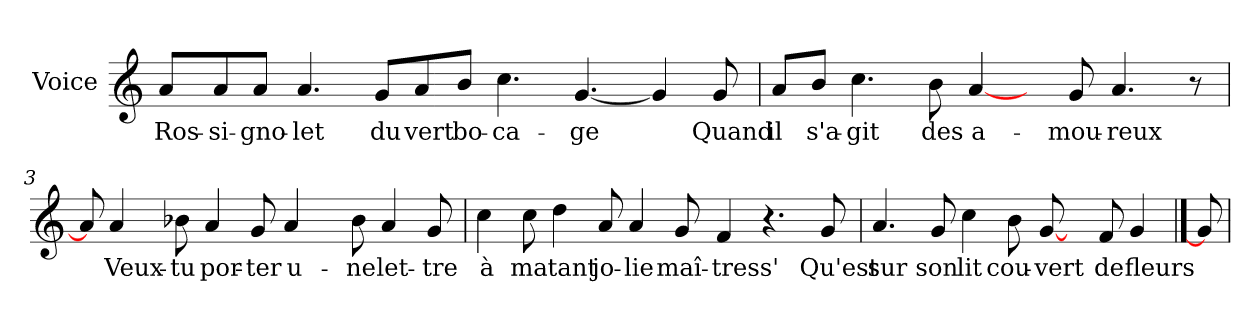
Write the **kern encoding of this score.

**kern	**text
*part1	*part1
*staff1	*staff1
*I"Voice	*
*I'V	*
*clefG2	*
*k[]	*
*C:	*
=1	=1
8a/L	Ros-
8a/	-si-
8a/J	-gno-
4.a/	-let
8g/L	du
8a/	vert
8b/J	bo-
4.cc\	-ca-
[4.g/	-ge
4g/]	.
8g/	Quand
=2	=2
8a/L	il
8b/J	s'a-
4.cc\	-git
8b\	des
[4a/	a-
8ryy	.
8g/	-mou-
4.a/	-reux
8r	.
=3	=3
*^	*
8a/]	1ryy	.
4a/	.	Veux-
8b-X\	.	-tu
4a/	.	por-
8g/	.	-ter
4a/	.	u-
.	32ryy	.
*MM113	*	*
.	2ryy	.
8b-\	.	-ne
4a/	.	let-
8g/	.	-tre
.	16.ryy	.
*v	*v	*
!!LO:LB:g=z
=4	=4
4cc\	à
8cc\	ma
*MM83	*
4dd\	tant
8a/	jo-
4a/	-lie
8g/	maî-
4f/	-tress'
4.r	.
8g/	Qu'est
=5	=5
4.a/	sur
8g/	son
4cc\	lit
8b\	cou-
[8g/	-vert
8ryy	.
8f/	de
4g/	fleurs
==6	==6
8g/]	.
=	=
*-	*-
